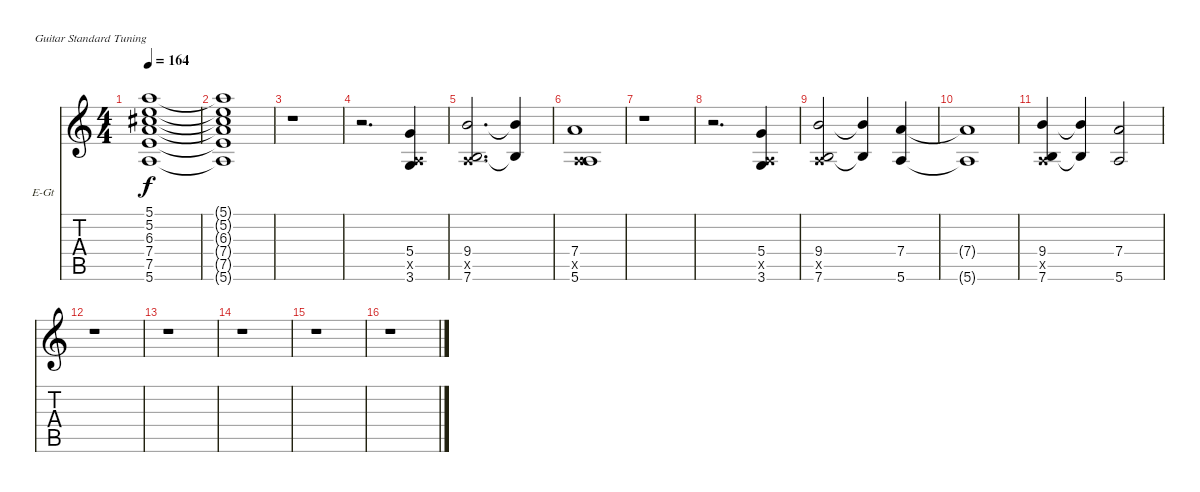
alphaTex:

\defaultSystemsLayout 4
\bracketExtendMode nobrackets
\firstSystemTrackNameOrientation horizontal
\otherSystemsTrackNameOrientation horizontal
\track ("Stone Gossard (Drive)" "E-Gt") {instrument overdrivenguitar}
\staff {score tabs}
\tuning (E4 B3 G3 D3 A2 E2)
\ts (4 4)
\tempo 164
\clef g2
\ks c
(5.1{t} 5.2{t} 6.3{t} 7.4{t} 7.5{t} 5.6{t}).1{dy f} |
(5.1{t} 5.2{t} 6.3{t} 7.4{t} 7.5{t} 5.6{t}).1 |
r.1 |
r.2{d} (5.4 0.5{x} 3.6).4 |
(9.4 0.5{x} 7.6).2{d} (9.4{t} 7.6{t}).4 |
(7.4 0.5{x} 5.6).1 |
r.1 |
r.2{d} (5.4 0.5{x} 3.6).4 |
(9.4 0.5{x} 7.6).2 (9.4{t} 7.6{t}).4 (7.4 5.6).4 |
(7.4{t} 5.6{t}).1 |
(9.4 0.5{x} 7.6).4 (9.4{t} 7.6{t}).4 (7.4 5.6).2 |
r.1 |
r.1 |
r.1 |
r.1 |
r.1
